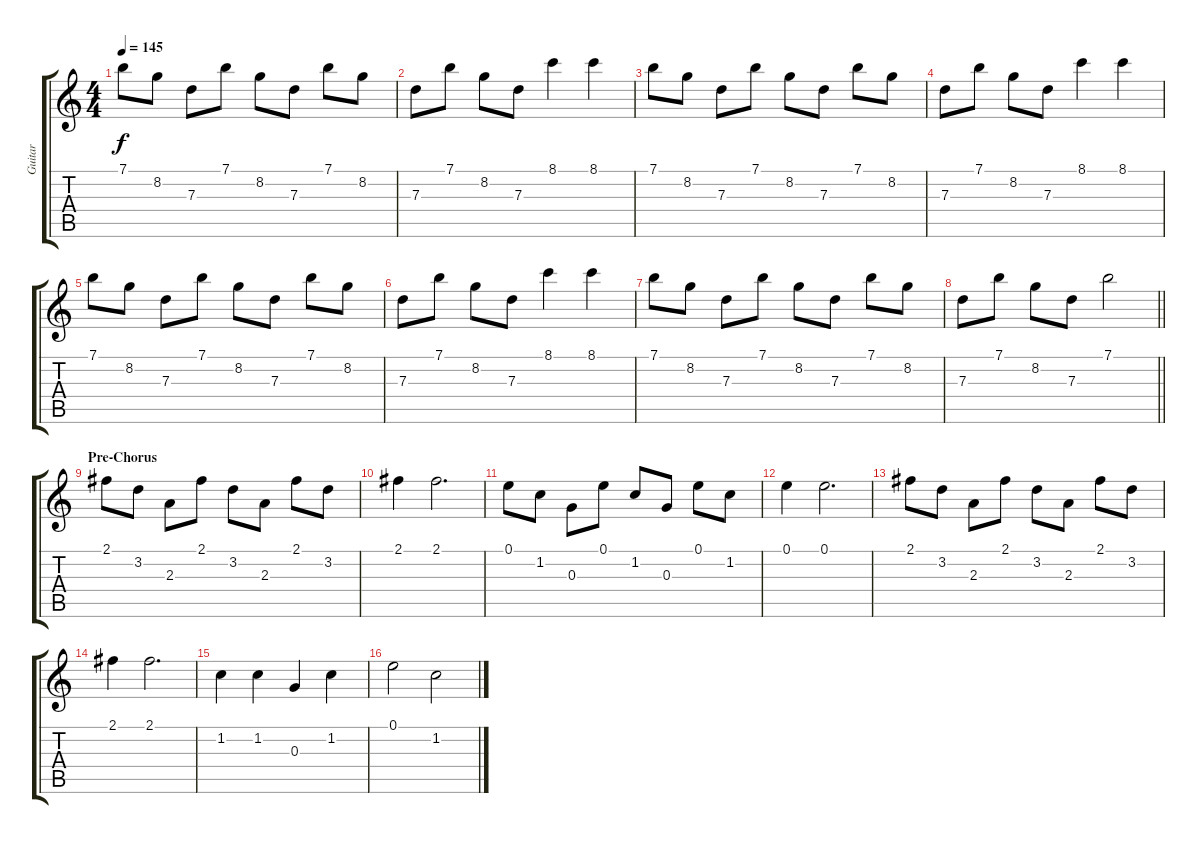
\track ("Guitar" "Guitar") {instrument electricguitarjazz}
\staff {score tabs}
\tuning (E4 B3 G3 D3 A2 E2) {hide}
\ts (4 4)
\tempo 145
\clef g2
\ks c
7.1.8{dy f} 8.2.8 7.3.8 7.1.8 8.2.8 7.3.8 7.1.8 8.2.8 |
7.3.8 7.1.8 8.2.8 7.3.8 8.1.4 8.1.4 |
7.1.8 8.2.8 7.3.8 7.1.8 8.2.8 7.3.8 7.1.8 8.2.8 |
7.3.8 7.1.8 8.2.8 7.3.8 8.1.4 8.1.4 |
7.1.8 8.2.8 7.3.8 7.1.8 8.2.8 7.3.8 7.1.8 8.2.8 |
7.3.8 7.1.8 8.2.8 7.3.8 8.1.4 8.1.4 |
7.1.8 8.2.8 7.3.8 7.1.8 8.2.8 7.3.8 7.1.8 8.2.8 |
\barLineRight lightlight
7.3.8 7.1.8 8.2.8 7.3.8 7.1.2 |
\section ("" "Pre-Chorus")
2.1.8 3.2.8 2.3.8 2.1.8 3.2.8 2.3.8 2.1.8 3.2.8 |
2.1.4 2.1.2{d} |
0.1.8 1.2.8 0.3.8 0.1.8 1.2.8 0.3.8 0.1.8 1.2.8 |
0.1.4 0.1.2{d} |
2.1.8 3.2.8 2.3.8 2.1.8 3.2.8 2.3.8 2.1.8 3.2.8 |
2.1.4 2.1.2{d} |
1.2.4 1.2.4 0.3.4 1.2.4 |
0.1.2 1.2.2
